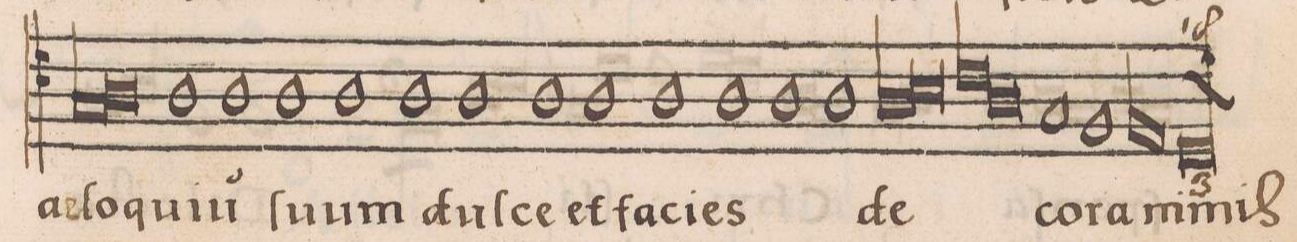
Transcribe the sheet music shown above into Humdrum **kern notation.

**kern	**text	**text
*I"TENOR	*	*
*clefC4	*	*
*k[]	*	*
*met(C|)	*	*
*M2/1	*	*
1G	ae-	.
=72-	=72-	=72-
1A	.	.
*Xlig	*	*
1A	-lo-	.
=73-	=73-	=73-
1A	-qui-	.
1A	-iu(m)	.
=74-	=74-	=74-
1A	ſu-	.
1A	-um	.
=75-	=75-	=75-
1A	dul-	.
1A	-ce	.
=76-	=76-	=76-
1A	et	.
1A	fa-	.
=77-	=77-	=77-
1A	-ci-	.
1A	-es	.
=78-	=78-	=78-
1A	.	.
*lig	*	*
1A	de-	.
=79-	=79-	=79-
1B	.	.
*Xlig	*	*
*lig	*	*
1c	.	.
=80-	=80-	=80-
1A	.	.
*Xlig	*	*
1G	-co-	.
=81-	=81-	=81-
1F	-ra	.
*lig	*	*
1F	ni-	.
=82-	=82-	=82-
1E	.	.
*Xlig	*	*
0.Dl/	-mis	.
=83-	=83-	=83-
==	==	==
*-	*-	*-
